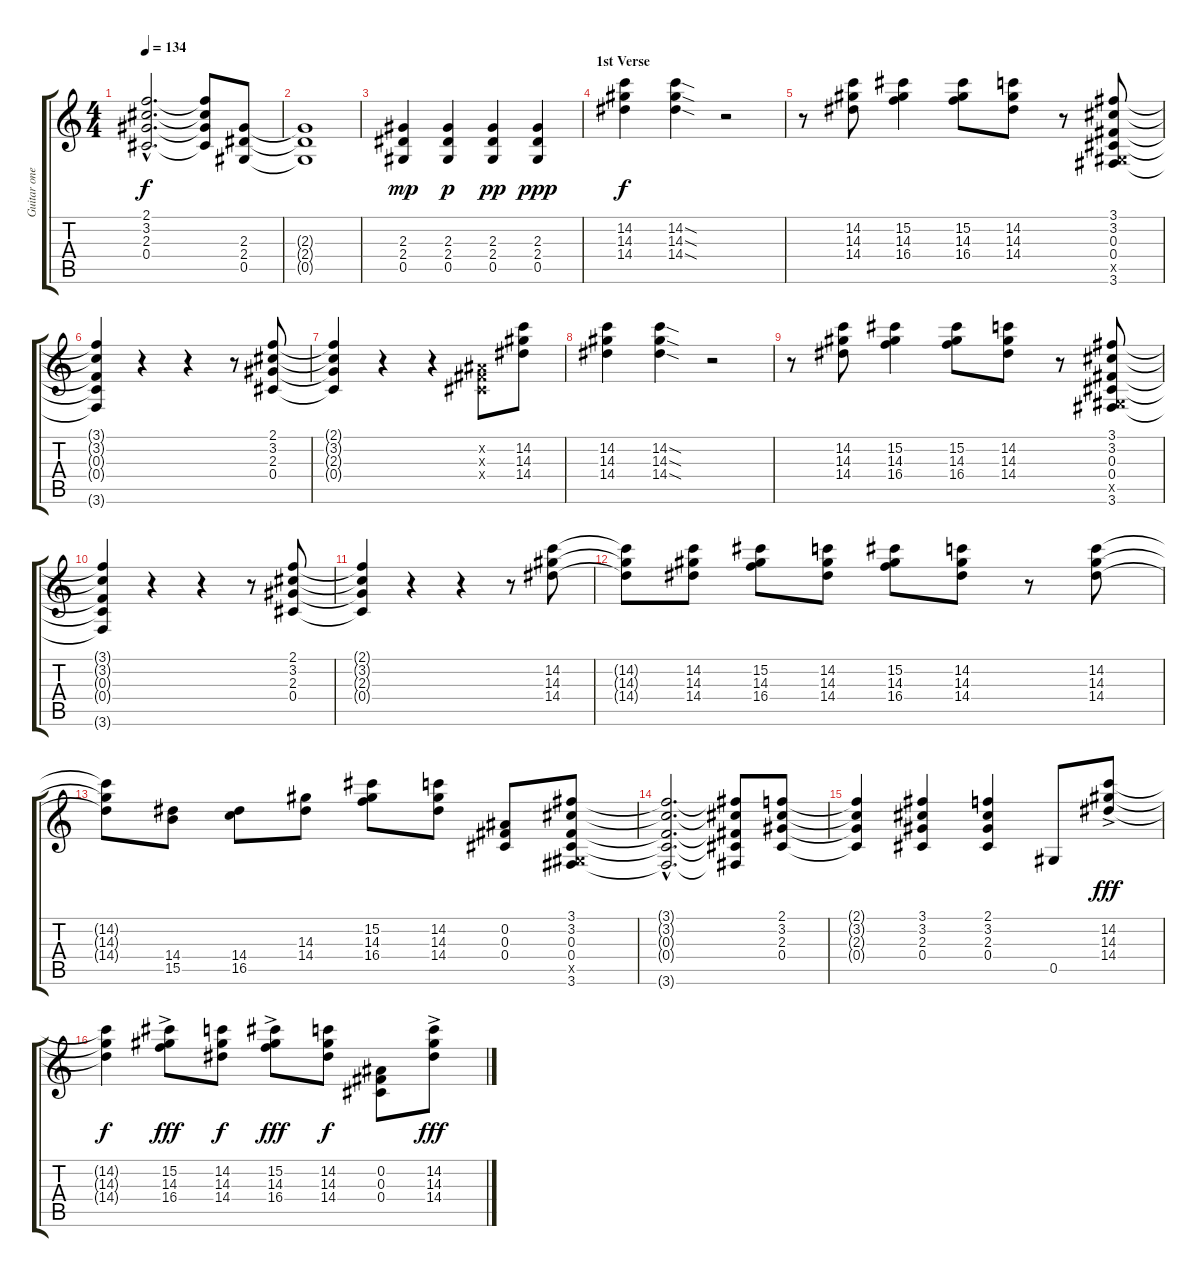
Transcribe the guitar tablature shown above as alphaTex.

\track ("Guitar one (rythm guitar)" "Guitar one") {instrument distortionguitar}
\staff {score tabs}
\tuning (Eb4 Bb3 Gb3 Db3 Ab2 Eb2) {hide}
\ts (4 4)
\tempo 134
\clef g2
\ks c
(2.1{hac t} 3.2{hac t} 2.3{hac t} 0.4{hac t}).2{d dy f} (2.1{t} 3.2{t} 2.3{t} 0.4{t}).8 (2.3 2.4 0.5).8 |
(2.3{t} 2.4{t} 0.5{t}).1 |
(2.3 2.4 0.5).4{dy mp} (2.3 2.4 0.5).4{dy p} (2.3 2.4 0.5).4{dy pp} (2.3 2.4 0.5).4{dy ppp} |
\section ("" "1st Verse")
(14.2 14.3 14.4).4{dy f} (14.2{sod} 14.3{sod} 14.4{sod}).4 r.2 |
r.8 (14.2 14.3 14.4).8 (15.2 14.3 16.4).4 (15.2 14.3 16.4).8 (14.2 14.3 14.4).8 r.8 (3.1 3.2 0.3 0.4 0.5{x} 3.6).8 |
(3.1{t} 3.2{t} 0.3{t} 0.4{t} 3.6{t}).4 r.4 r.4 r.8 (2.1 3.2 2.3 0.4).8 |
(2.1{t} 3.2{t} 2.3{t} 0.4{t}).4 r.4 r.4 (0.2{x} 0.3{x} 0.4{x}).8 (14.2 14.3 14.4).8 |
(14.2 14.3 14.4).4 (14.2{sod} 14.3{sod} 14.4{sod}).4 r.2 |
r.8 (14.2 14.3 14.4).8 (15.2 14.3 16.4).4 (15.2 14.3 16.4).8 (14.2 14.3 14.4).8 r.8 (3.1 3.2 0.3 0.4 0.5{x} 3.6).8 |
(3.1{t} 3.2{t} 0.3{t} 0.4{t} 3.6{t}).4 r.4 r.4 r.8 (2.1 3.2 2.3 0.4).8 |
(2.1{t} 3.2{t} 2.3{t} 0.4{t}).4 r.4 r.4 r.8 (14.2 14.3 14.4).8 |
(14.2{t} 14.3{t} 14.4{t}).8 (14.2 14.3 14.4).8 (15.2 14.3 16.4).8 (14.2 14.3 14.4).8 (15.2 14.3 16.4).8 (14.2 14.3 14.4).8 r.8 (14.2 14.3 14.4).8 |
(14.2{t} 14.3{t} 14.4{t}).8 (14.4 15.5).8 (14.4 16.5).8 (14.3 14.4).8 (15.2 14.3 16.4).8 (14.2 14.3 14.4).8 (0.2 0.3 0.4).8 (3.1 3.2 0.3 0.4 0.5{x} 3.6).8 |
(3.1{hac t} 3.2{hac t} 0.3{hac t} 0.4{hac t} 3.6{hac t}).2{d} (3.1{t} 3.2{t} 0.3{t} 0.4{t} 3.6{t}).8 (2.1 3.2 2.3 0.4).8 |
(2.1{t} 3.2{t} 2.3{t} 0.4{t}).4 (3.1 3.2 2.3 0.4).4 (2.1 3.2 2.3 0.4).4 0.5.8 (14.2{ac} 14.3{ac} 14.4{ac}).8{dy fff} |
(14.2{t} 14.3{t} 14.4{t}).4{dy f} (15.2{ac} 14.3{ac} 16.4{ac}).8{dy fff} (14.2 14.3 14.4).8{dy f} (15.2{ac} 14.3{ac} 16.4{ac}).8{dy fff} (14.2 14.3 14.4).8{dy f} (0.2 0.3 0.4).8 (14.2{ac} 14.3{ac} 14.4{ac}).8{dy fff}
